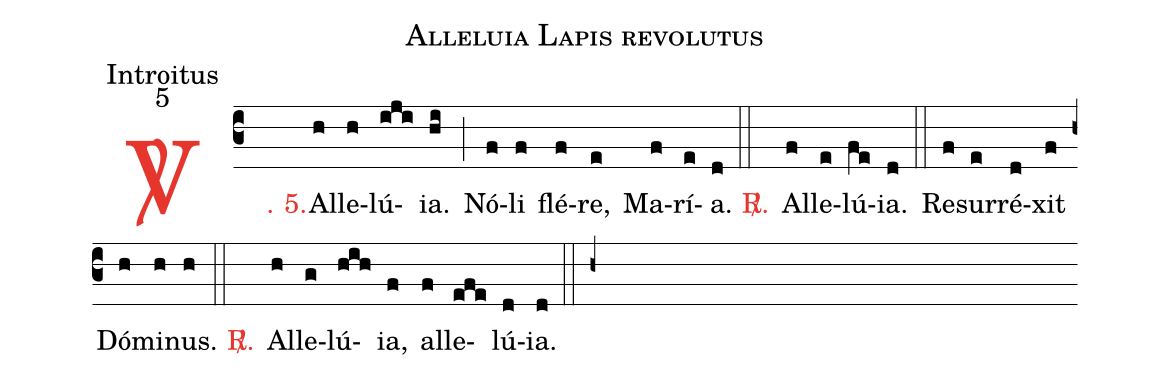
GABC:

name: Alleluia Lapis revolutus;
office-part: Introitus;
mode: 5;
%%
(c3)

<c><sp>V/</sp>. 5.</c>() Al(h)le(h)lú(iji)ia.(hi) (;) Nó(f)li(f) flé(f)re,(e) Ma(f)rí(e)a.(d)

(::)

<nlba><c><sp>R/</sp>.</c>() Al</nlba>(f)le(e)lú(fe)ia.(d)

(::)

Re(f)sur(e)ré(d)xit(f) Dó(h)mi(h)nus.(h)

(::)

<nlba><c><sp>R/</sp>.</c>() Al</nlba>(h)le(g)lú(hih)ia,(f) al(f)le(efe)lú(d)ia.(d)

(::)

(h+)
